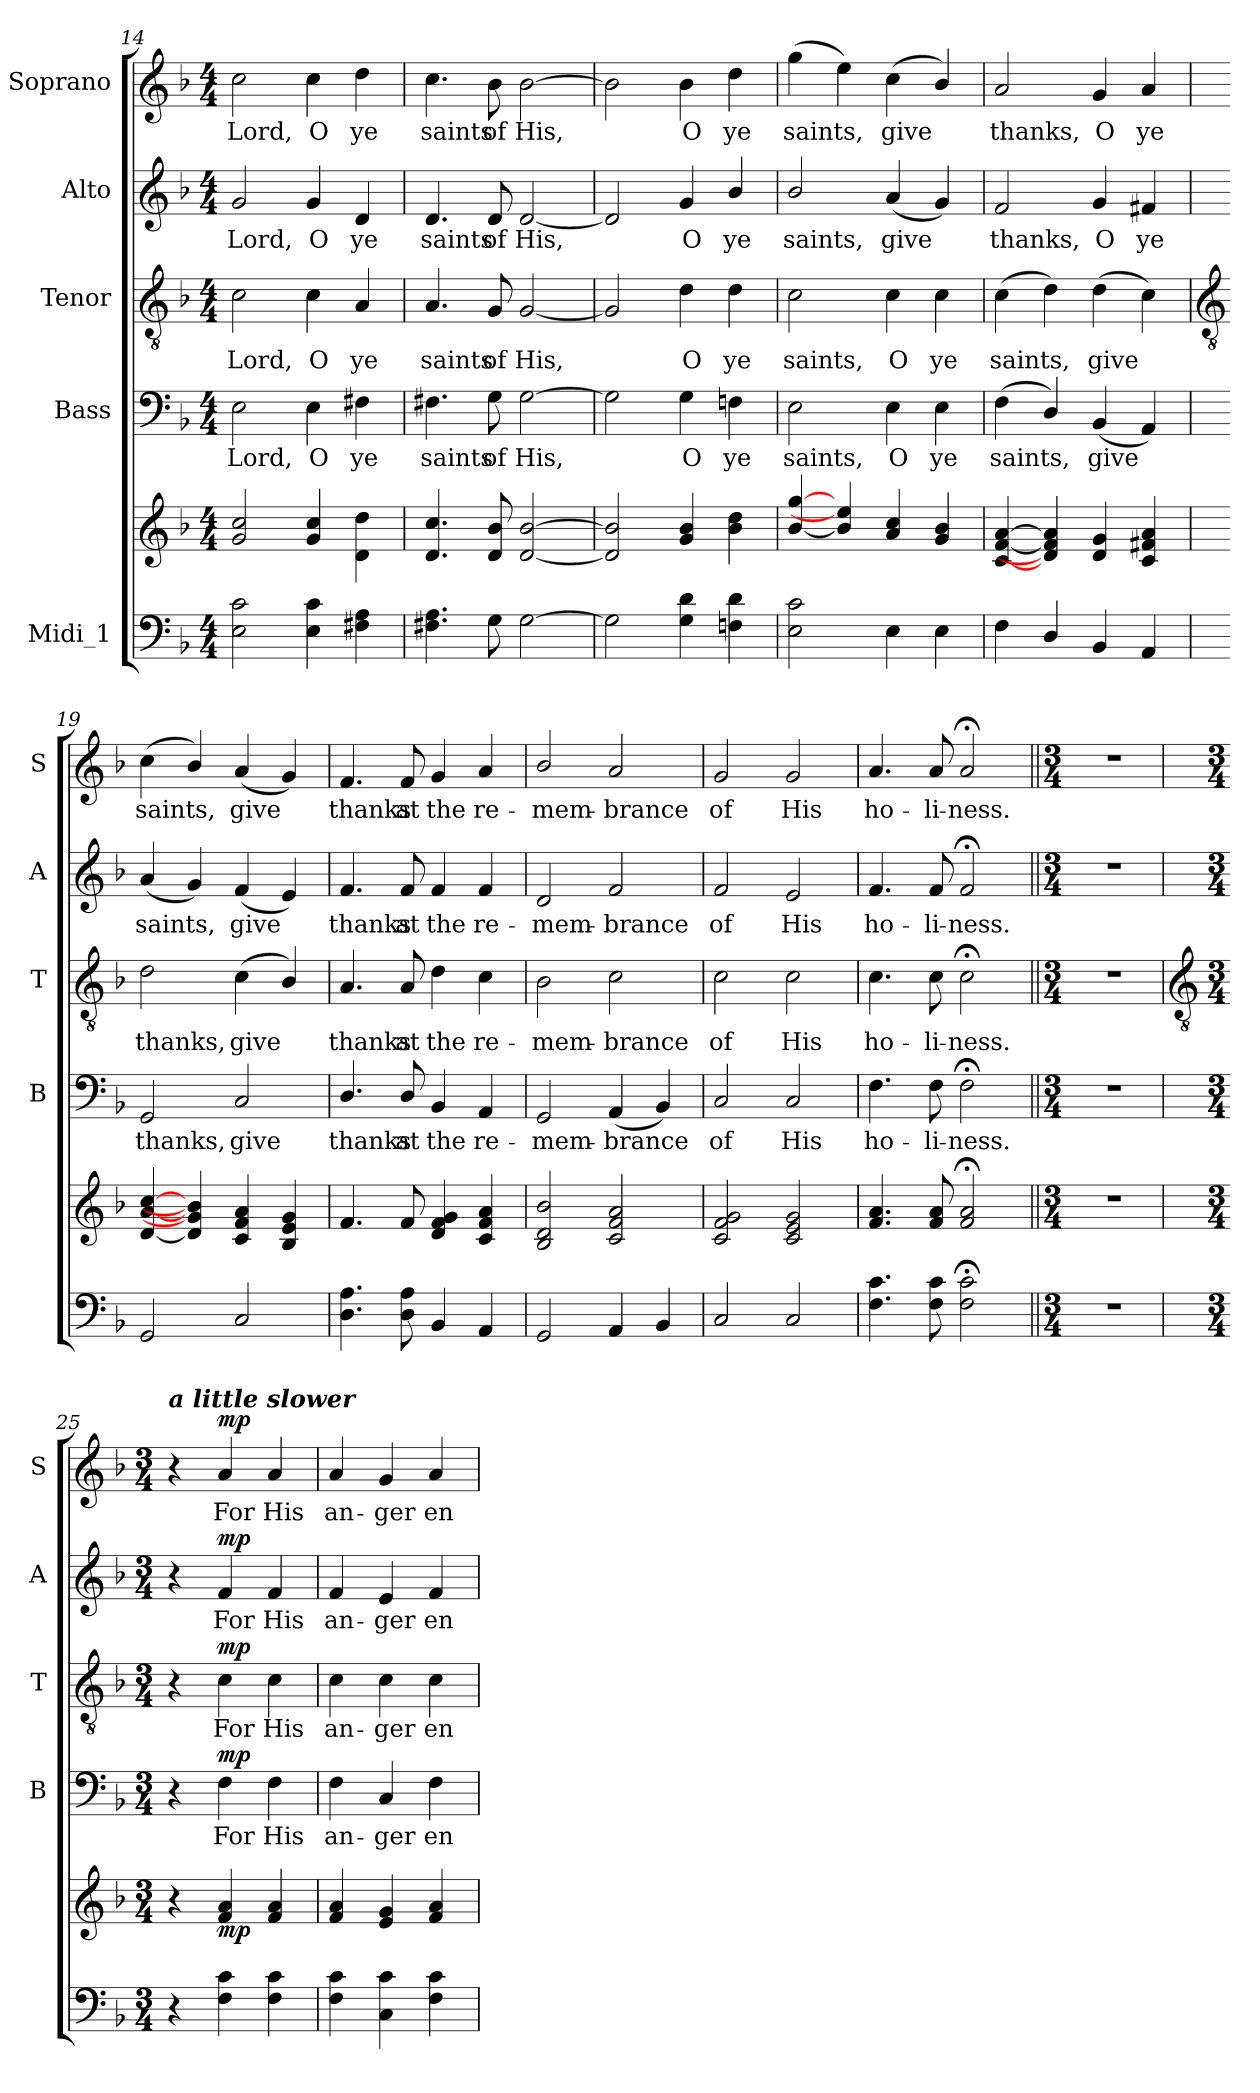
**kern	**kern	**dynam	**kern	**text	**dynam	**kern	**text	**dynam	**kern	**text	**dynam	**kern	**text	**dynam
*part5	*part5	*part5	*part4	*part4	*part4	*part3	*part3	*part3	*part2	*part2	*part2	*part1	*part1	*part1
*staff6	*staff5	*staff5/6	*staff4	*staff4	*staff4	*staff3	*staff3	*staff3	*staff2	*staff2	*staff2	*staff1	*staff1	*staff1
*I"Midi_1	*	*	*I"Bass	*	*	*I"Tenor	*	*	*I"Alto	*	*	*I"Soprano	*	*
*	*	*	*I'B	*	*	*I'T	*	*	*I'A	*	*	*I'S	*	*
*clefF4	*clefG2	*	*clefF4	*	*	*clefGv2	*	*	*clefG2	*	*	*clefG2	*	*
*k[b-]	*k[b-]	*	*k[b-]	*	*	*k[b-]	*	*	*k[b-]	*	*	*k[b-]	*	*
*F:	*F:	*	*F:	*	*	*F:	*	*	*F:	*	*	*F:	*	*
*M4/4	*M4/4	*	*M4/4	*	*	*M4/4	*	*	*M4/4	*	*	*M4/4	*	*
=14	=14	=14	=14	=14	=14	=14	=14	=14	=14	=14	=14	=14	=14	=14
!	!	!	!	!LO:LY:b	!	!	!LO:LY:b	!	!	!LO:LY:b	!	!	!LO:LY:b	!
2E 2c	2g 2cc	.	2E	Lord,	.	2c	Lord,	.	2g	Lord,	.	2cc	Lord,	.
!	!	!	!	!LO:LY:b	!	!	!LO:LY:b	!	!	!LO:LY:b	!	!	!LO:LY:b	!
4E 4c	4g 4cc	.	4E	O	.	4c	O	.	4g	O	.	4cc	O	.
!	!	!	!	!LO:LY:b	!	!	!LO:LY:b	!	!	!LO:LY:b	!	!	!LO:LY:b	!
4F#X 4A	4d\ 4dd\	.	4F#X	ye	.	4A	ye	.	4d	ye	.	4dd	ye	.
=15	=15	=15	=15	=15	=15	=15	=15	=15	=15	=15	=15	=15	=15	=15
!	!	!	!	!LO:LY:b	!	!	!LO:LY:b	!	!	!LO:LY:b	!	!	!LO:LY:b	!
4.F#X 4.A	4.d/ 4.cc/	.	4.F#X	saints	.	4.A	saints	.	4.d	saints	.	4.cc	saints	.
!	!	!	!	!LO:LY:b	!	!	!LO:LY:b	!	!	!LO:LY:b	!	!	!LO:LY:b	!
8G	8d/ 8b-/	.	8G	of	.	8G	of	.	8d	of	.	8b-	of	.
!	!	!	!	!LO:LY:b	!	!	!LO:LY:b	!	!	!LO:LY:b	!	!	!LO:LY:b	!
[2G	[2d/ [2b-/	.	[2G	His,	.	[2G	His,	.	[2d	His,	.	[2b-	His,	.
=16	=16	=16	=16	=16	=16	=16	=16	=16	=16	=16	=16	=16	=16	=16
2G]	2d/] 2b-/]	.	2G]	.	.	2G]	.	.	2d]	.	.	2b-]	.	.
!	!	!	!	!LO:LY:b	!	!	!LO:LY:b	!	!	!LO:LY:b	!	!	!LO:LY:b	!
4G 4d	4g/ 4b-/	.	4G	O	.	4d	O	.	4g	O	.	4b-	O	.
!	!	!	!	!LO:LY:b	!	!	!LO:LY:b	!	!	!LO:LY:b	!	!	!LO:LY:b	!
4Fn 4d	4b- 4dd	.	4Fn	ye	.	4d	ye	.	4b-/	ye	.	4dd	ye	.
=17	=17	=17	=17	=17	=17	=17	=17	=17	=17	=17	=17	=17	=17	=17
!	!	!	!	!LO:LY:b	!	!	!LO:LY:b	!	!	!LO:LY:b	!	!	!LO:LY:b	!
2E 2c	[4b-/ [4gg/	.	2E	saints,	.	2c	saints,	.	2b-/	saints,	.	(>4gg	saints,	.
.	4b-/] 4ee/]	.	.	.	.	.	.	.	.	.	.	4ee)	.	.
!	!	!	!	!LO:LY:b	!	!	!LO:LY:b	!	!	!LO:LY:b	!	!	!LO:LY:b	!
4E	4a/ 4cc/	.	4E	O	.	4c	O	.	(<4a	give	.	(<4cc	give	.
!	!	!	!	!LO:LY:b	!	!	!LO:LY:b	!	!	!	!	!	!	!
4E	4g/ 4b-/	.	4E	ye	.	4c	ye	.	4g)	.	.	4b-/)	.	.
=18	=18	=18	=18	=18	=18	=18	=18	=18	=18	=18	=18	=18	=18	=18
!	!	!	!	!LO:LY:b	!	!	!LO:LY:b	!	!	!LO:LY:b	!	!	!LO:LY:b	!
4F	[4c [4f [4a	.	(<4F	saints,	.	(>4c	saints,	.	2f	thanks,	.	2a	thanks,	.
4D/	4d] 4f] 4a]	.	4D/)	.	.	4d)	.	.	.	.	.	.	.	.
!	!	!	!	!LO:LY:b	!	!	!LO:LY:b	!	!	!LO:LY:b	!	!	!LO:LY:b	!
4BB-	4d 4g	.	(<4BB-	give	.	(>4d	give	.	4g	O	.	4g	O	.
!	!	!	!	!	!	!	!	!	!	!LO:LY:b	!	!	!LO:LY:b	!
4AA	4c 4f#X 4a	.	4AA)	.	.	4c)	.	.	4f#X	ye	.	4a	ye	.
!!LO:LB:g=z
=19	=19	=19	=19	=19	=19	=19	=19	=19	=19	=19	=19	=19	=19	=19
*	*	*	*	*	*	*clefGv2	*	*	*	*	*	*	*	*
!	!	!	!	!LO:LY:b	!	!	!LO:LY:b	!	!	!LO:LY:b	!	!	!LO:LY:b	!
2GG	[4d/ [4a/ [4cc/	.	2GG	thanks,	.	2d	thanks,	.	(<4a	saints,	.	(<4cc	saints,	.
.	4d/] 4g/] 4b-/]	.	.	.	.	.	.	.	4g)	.	.	4b-/)	.	.
!	!	!	!	!LO:LY:b	!	!	!LO:LY:b	!	!	!LO:LY:b	!	!	!LO:LY:b	!
2C	4c 4f 4a	.	2C	give	.	(<4c	give	.	(<4f	give	.	(<4a	give	.
.	4B- 4e 4g	.	.	.	.	4B-/)	.	.	4e)	.	.	4g)	.	.
=20	=20	=20	=20	=20	=20	=20	=20	=20	=20	=20	=20	=20	=20	=20
!	!	!	!	!LO:LY:b	!	!	!LO:LY:b	!	!	!LO:LY:b	!	!	!LO:LY:b	!
4.D\ 4.A\	4.f	.	4.D/	thanks	.	4.A	thanks	.	4.f	thanks	.	4.f	thanks	.
!	!	!	!	!LO:LY:b	!	!	!LO:LY:b	!	!	!LO:LY:b	!	!	!LO:LY:b	!
8D\ 8A\	8f	.	8D/	at	.	8A	at	.	8f	at	.	8f	at	.
!	!	!	!	!LO:LY:b	!	!	!LO:LY:b	!	!	!LO:LY:b	!	!	!LO:LY:b	!
4BB-	4d 4f 4g	.	4BB-	the	.	4d	the	.	4f	the	.	4g	the	.
!	!	!	!	!LO:LY:b	!	!	!LO:LY:b	!	!	!LO:LY:b	!	!	!LO:LY:b	!
4AA	4c 4f 4a	.	4AA	re-	.	4c	re-	.	4f	re-	.	4a	re-	.
=21	=21	=21	=21	=21	=21	=21	=21	=21	=21	=21	=21	=21	=21	=21
!	!	!	!	!LO:LY:b	!	!	!LO:LY:b	!	!	!LO:LY:b	!	!	!LO:LY:b	!
2GG	2B-/ 2d/ 2b-/	.	2GG	-mem-	.	2B-	-mem-	.	2d	-mem-	.	2b-/	-mem-	.
!	!	!	!	!LO:LY:b	!	!	!LO:LY:b	!	!	!LO:LY:b	!	!	!LO:LY:b	!
4AA	2c 2f 2a	.	(<4AA	-brance	.	2c	-brance	.	2f	-brance	.	2a	-brance	.
4BB-	.	.	4BB-)	.	.	.	.	.	.	.	.	.	.	.
=22	=22	=22	=22	=22	=22	=22	=22	=22	=22	=22	=22	=22	=22	=22
!	!	!	!	!LO:LY:b	!	!	!LO:LY:b	!	!	!LO:LY:b	!	!	!LO:LY:b	!
2C	2c 2f 2g	.	2C	of	.	2c	of	.	2f	of	.	2g	of	.
!	!	!	!	!LO:LY:b	!	!	!LO:LY:b	!	!	!LO:LY:b	!	!	!LO:LY:b	!
2C	2c 2e 2g	.	2C	His	.	2c	His	.	2e	His	.	2g	His	.
=23	=23	=23	=23	=23	=23	=23	=23	=23	=23	=23	=23	=23	=23	=23
!	!	!	!	!LO:LY:b	!	!	!LO:LY:b	!	!	!LO:LY:b	!	!	!LO:LY:b	!
4.F 4.c	4.f 4.a	.	4.F	ho-	.	4.c	ho-	.	4.f	ho-	.	4.a	ho-	.
!	!	!	!	!LO:LY:b	!	!	!LO:LY:b	!	!	!LO:LY:b	!	!	!LO:LY:b	!
8F 8c	8f 8a	.	8F	-li-	.	8c	-li-	.	8f	-li-	.	8a	-li-	.
!	!	!	!	!LO:LY:b	!	!	!LO:LY:b	!	!	!LO:LY:b	!	!	!LO:LY:b	!
2F; 2c;	2f;< 2a;<	.	2F;<	-ness.	.	2c;<	-ness.	.	2f;<	-ness.	.	2a;<	-ness.	.
=24||	=24||	=24||	=24||	=24||	=24||	=24||	=24||	=24||	=24||	=24||	=24||	=24||	=24||	=24||
*M3/4	*M3/4	*	*M3/4	*	*	*M3/4	*	*	*M3/4	*	*	*M3/4	*	*
2.r	2.r	.	2.r	.	.	2.r	.	.	2.r	.	.	2.r	.	.
!!LO:LB:g=z
=25	=25	=25	=25	=25	=25	=25	=25	=25	=25	=25	=25	=25	=25	=25
*	*	*	*	*	*	*clefGv2	*	*	*	*	*	*	*	*
*M3/4	*M3/4	*	*M3/4	*	*	*M3/4	*	*	*M3/4	*	*	*M3/4	*	*
!	!	!	!	!	!	!	!	!	!	!	!	!LO:TX:a:Bi:t=a little slower	!	!
4r	4r	.	4r	.	.	4r	.	.	4r	.	.	4r	.	.
!	!	!LO:DY:b	!	!LO:LY:b	!LO:DY:b	!	!LO:LY:b	!LO:DY:b	!	!LO:LY:b	!LO:DY:b	!	!LO:LY:b	!LO:DY:b
4F 4c	4f 4a	mp	4F	For	mp	4c	For	mp	4f	For	mp	4a	For	mp
!	!	!	!	!LO:LY:b	!	!	!LO:LY:b	!	!	!LO:LY:b	!	!	!LO:LY:b	!
4F 4c	4f 4a	.	4F	His	.	4c	His	.	4f	His	.	4a	His	.
=26	=26	=26	=26	=26	=26	=26	=26	=26	=26	=26	=26	=26	=26	=26
!	!	!	!	!LO:LY:b	!	!	!LO:LY:b	!	!	!LO:LY:b	!	!	!LO:LY:b	!
4F 4c	4f 4a	.	4F	an-	.	4c	an-	.	4f	an-	.	4a	an-	.
!	!	!	!	!LO:LY:b	!	!	!LO:LY:b	!	!	!LO:LY:b	!	!	!LO:LY:b	!
4C\ 4c\	4e 4g	.	4C	-ger	.	4c	-ger	.	4e	-ger	.	4g	-ger	.
!	!	!	!	!LO:LY:b	!	!	!LO:LY:b	!	!	!LO:LY:b	!	!	!LO:LY:b	!
4F 4c	4f 4a	.	4F	en-	.	4c	en-	.	4f	en-	.	4a	en-	.
=	=	=	=	=	=	=	=	=	=	=	=	=	=	=
*-	*-	*-	*-	*-	*-	*-	*-	*-	*-	*-	*-	*-	*-	*-
